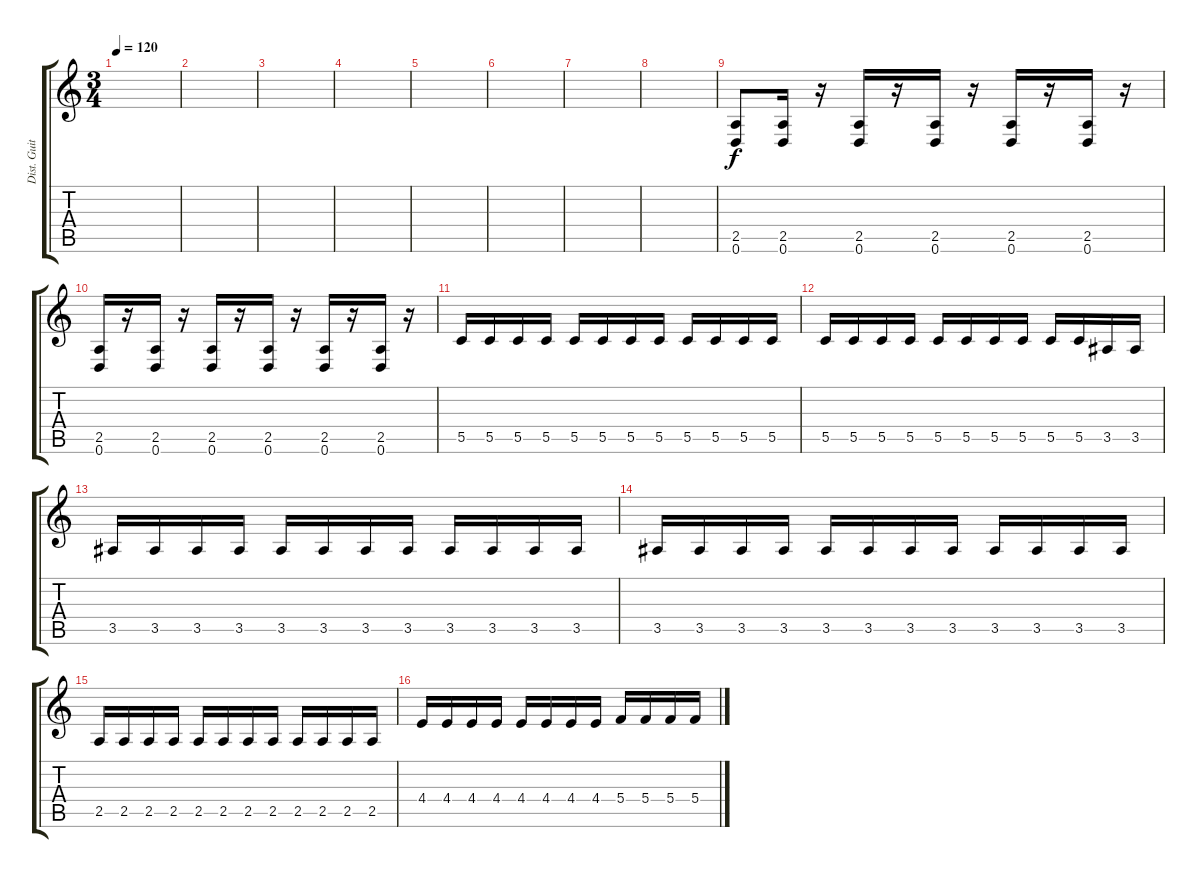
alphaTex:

\track ("Dist. Guitar" "Dist. Guit") {instrument distortionguitar}
\staff {score tabs}
\tuning (D4 A3 F3 C3 G2 D2) {hide}
\ts (3 4)
\tempo 120
\clef g2
\ks c
|
|
|
|
|
|
|
|
(2.5 0.6).8{instrument distortionguitar} (2.5 0.6).16 r.16 (2.5 0.6).16 r.16 (2.5 0.6).16 r.16 (2.5 0.6).16 r.16 (2.5 0.6).16 r.16 |
(2.5 0.6).16 r.16 (2.5 0.6).16 r.16 (2.5 0.6).16 r.16 (2.5 0.6).16 r.16 (2.5 0.6).16 r.16 (2.5 0.6).16 r.16 |
5.5.16 5.5.16 5.5.16 5.5.16 5.5.16 5.5.16 5.5.16 5.5.16 5.5.16 5.5.16 5.5.16 5.5.16 |
5.5.16 5.5.16 5.5.16 5.5.16 5.5.16 5.5.16 5.5.16 5.5.16 5.5.16 5.5.16 3.5.16 3.5.16 |
3.5.16 3.5.16 3.5.16 3.5.16 3.5.16 3.5.16 3.5.16 3.5.16 3.5.16 3.5.16 3.5.16 3.5.16 |
3.5.16 3.5.16 3.5.16 3.5.16 3.5.16 3.5.16 3.5.16 3.5.16 3.5.16 3.5.16 3.5.16 3.5.16 |
2.5.16 2.5.16 2.5.16 2.5.16 2.5.16 2.5.16 2.5.16 2.5.16 2.5.16 2.5.16 2.5.16 2.5.16 |
4.4.16 4.4.16 4.4.16 4.4.16 4.4.16 4.4.16 4.4.16 4.4.16 5.4.16 5.4.16 5.4.16 5.4.16
